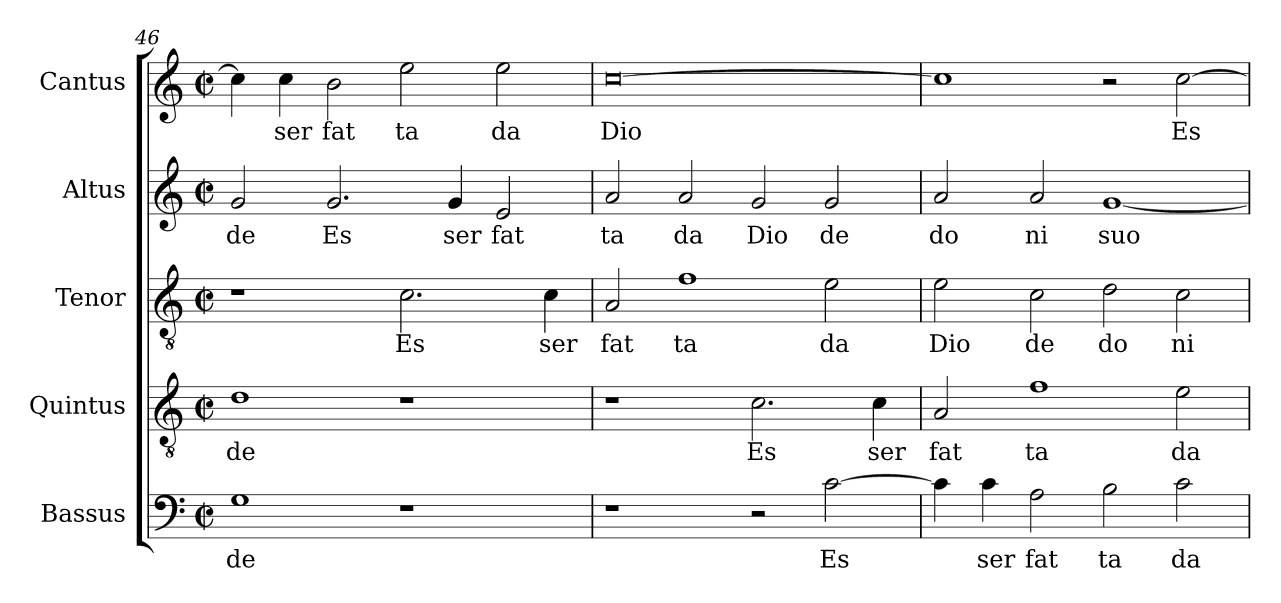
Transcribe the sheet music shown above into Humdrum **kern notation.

**kern	**text	**kern	**text	**kern	**text	**kern	**text	**kern	**text
*part5	*part5	*part4	*part4	*part3	*part3	*part2	*part2	*part1	*part1
*staff5	*staff5	*staff4	*staff4	*staff3	*staff3	*staff2	*staff2	*staff1	*staff1
*I"Bassus	*	*I"Quintus	*	*I"Tenor	*	*I"Altus	*	*I"Cantus	*
*clefF4	*	*clefGv2	*	*clefGv2	*	*clefG2	*	*clefG2	*
*k[]	*	*k[]	*	*k[]	*	*k[]	*	*k[]	*
*C:	*	*C:	*	*C:	*	*C:	*	*C:	*
*M2/2	*	*M2/2	*	*M2/2	*	*M2/2	*	*M2/2	*
*met(c|)	*	*met(c|)	*	*met(c|)	*	*met(c|)	*	*met(c|)	*
=46	=46	=46	=46	=46	=46	=46	=46	=46	=46
!	!LO:LY:b:cj	!	!LO:LY:b:cj	!	!	!	!LO:LY:b:cj	!	!LO:LY:b:cj
1G	de	1d	de	1r	.	2g/	de	4cc\]	.
!	!	!	!	!	!	!	!	!	!LO:LY:b:cj
.	.	.	.	.	.	.	.	4cc\	ser
!	!	!	!	!	!	!	!LO:LY:b:cj	!	!LO:LY:b:cj
.	.	.	.	.	.	2.g/	Es	2b\	fat
!	!	!	!	!	!LO:LY:b:cj	!	!	!	!LO:LY:b:cj
1r	.	1r	.	2.c\	Es	.	.	2ee\	ta
!	!	!	!	!	!	!	!LO:LY:b:cj	!	!
.	.	.	.	.	.	4g/	ser	.	.
!	!	!	!	!	!	!	!LO:LY:b:cj	!	!LO:LY:b:cj
.	.	.	.	.	.	2e/	fat	2ee\	da
!	!	!	!	!	!LO:LY:b:cj	!	!	!	!
.	.	.	.	4c\	ser	.	.	.	.
=47	=47	=47	=47	=47	=47	=47	=47	=47	=47
!	!	!	!	!	!LO:LY:b:cj	!	!LO:LY:b:cj	!	!LO:LY:b:cj
1r	.	1r	.	2A/	fat	2a/	ta	[>0cc	Dio
!	!	!	!	!	!LO:LY:b:cj	!	!LO:LY:b:cj	!	!
.	.	.	.	1f	ta	2a/	da	.	.
!	!	!	!LO:LY:b:cj	!	!	!	!LO:LY:b:cj	!	!
2r	.	2.c\	Es	.	.	2g/	Dio	.	.
!	!LO:LY:b:cj	!	!	!	!LO:LY:b:cj	!	!LO:LY:b:cj	!	!
[>2c\	Es	.	.	2e\	da	2g/	de	.	.
!	!	!	!LO:LY:b:cj	!	!	!	!	!	!
.	.	4c\	ser	.	.	.	.	.	.
=48	=48	=48	=48	=48	=48	=48	=48	=48	=48
!	!LO:LY:b:cj	!	!LO:LY:b:cj	!	!LO:LY:b:cj	!	!LO:LY:b:cj	!	!LO:LY:b:cj
4c\]	.	2A/	fat	2e\	Dio	2a/	do	1cc]	.
!	!LO:LY:b:cj	!	!	!	!	!	!	!	!
4c\	ser	.	.	.	.	.	.	.	.
!	!LO:LY:b:cj	!	!LO:LY:b:cj	!	!LO:LY:b:cj	!	!LO:LY:b:cj	!	!
2A\	fat	1f	ta	2c\	de	2a/	ni	.	.
!	!LO:LY:b:cj	!	!	!	!LO:LY:b:cj	!	!LO:LY:b:cj	!	!
2B\	ta	.	.	2d\	do	[<1g	suo	2r	.
!	!LO:LY:b:cj	!	!LO:LY:b:cj	!	!LO:LY:b:cj	!	!	!	!LO:LY:b:cj
2c\	da	2e\	da	2c\	ni	.	.	[>2cc\	Es
=	=	=	=	=	=	=	=	=	=
*-	*-	*-	*-	*-	*-	*-	*-	*-	*-
